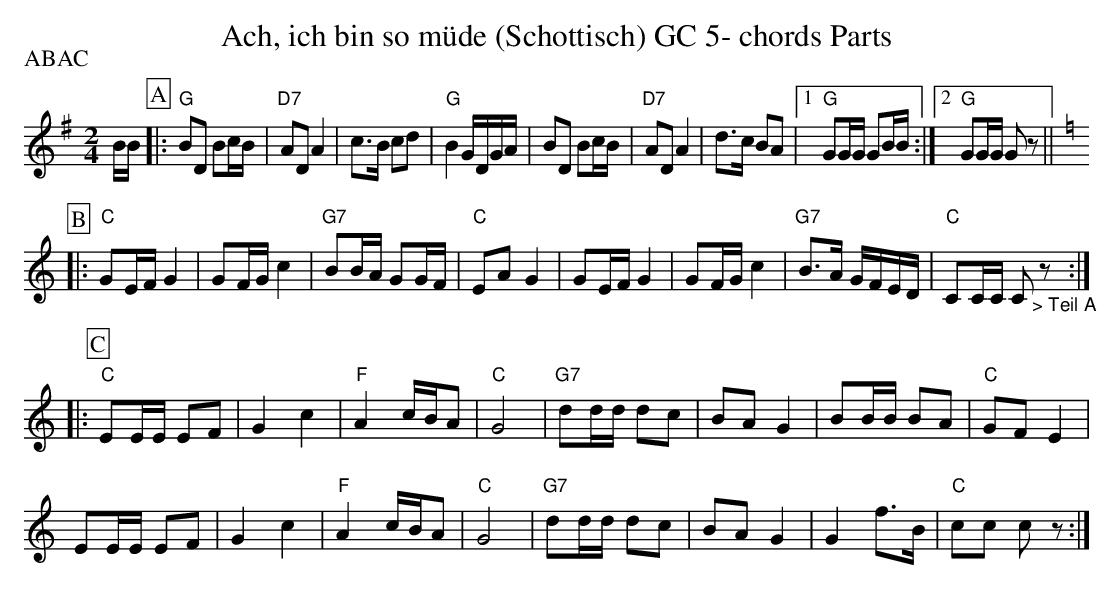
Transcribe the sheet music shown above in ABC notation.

X:1
T:Ach, ich bin so m\"ude (Schottisch) GC 5- chords Parts
P:ABAC
M:2/4
L:1/16
K:Gmaj%%MIDI gchordon
BB [P:A] |: "G"B2D2 B2cB | "D7"A2D2A4 | c3B c2d2 | "G"B4 GDGA | B2D2 B2cB | "D7"A2D2A4 | d3c B2A2 |1 "G"G2GG G2BB :|2 "G"G2GG G2z2 || [K:Cmaj]
[P:B] |: "C"G2EFG4 | G2FGc4 | "G7"B2BA G2GF | "C"E2A2G4 | G2EFG4 | G2FGc4 | "G7"B3A GFED | "C"C2CC C2"_> Teil A"z2 ::
[P:C] "C"E2EE E2F2 | G4c4 | "F"A4 cBA2 | "C"G8 | "G7"d2dd d2c2 | B2A2G4 | B2BB B2A2 | "C"G2F2E4 |
E2EE E2F2 | G4c4 | "F"A4 cBA2 | "C"G8 | "G7"d2dd d2c2 | B2A2G4 | G4f3B | "C"c2c2 c2z2 :|
